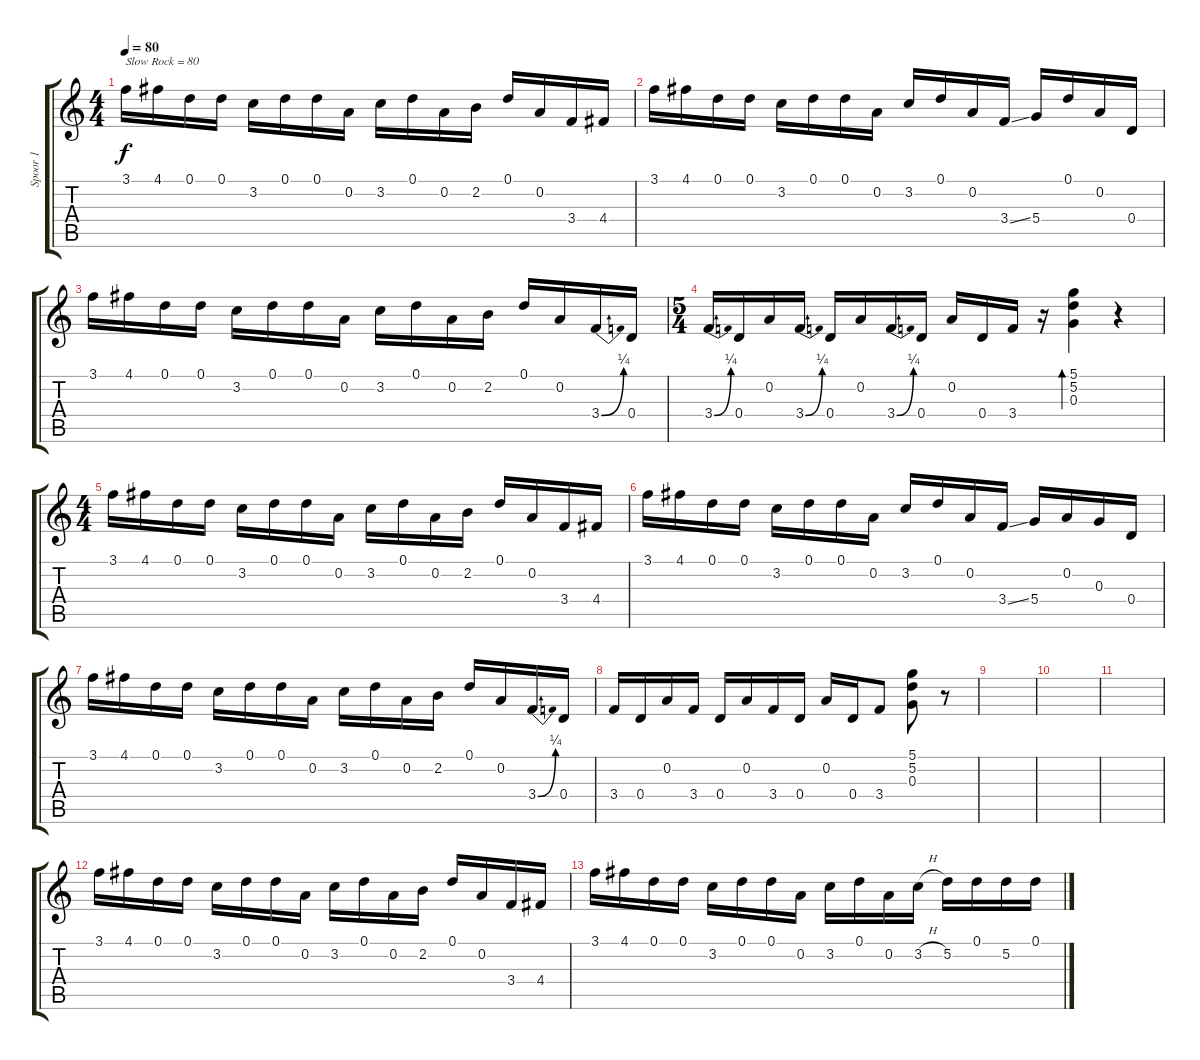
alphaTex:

\track ("Spoor 1" "Spoor 1") {instrument banjo}
\staff {score tabs}
\tuning (D4 A3 G3 D3 A2 D2) {hide}
\displaytranspose 12
\ts (4 4)
\tempo 80
\clef g2
\ks c
3.1.16{txt "Slow Rock = 80" dy f instrument banjo} 4.1.16 0.1.16 0.1.16 3.2.16 0.1.16 0.1.16 0.2.16 3.2.16 0.1.16 0.2.16 2.2.16 0.1.16 0.2.16 3.4.16 4.4.16 |
3.1.16 4.1.16 0.1.16 0.1.16 3.2.16 0.1.16 0.1.16 0.2.16 3.2.16 0.1.16 0.2.16 3.4{ss}.16 5.4.16 0.1.16 0.2.16 0.4.16 |
3.1.16 4.1.16 0.1.16 0.1.16 3.2.16 0.1.16 0.1.16 0.2.16 3.2.16 0.1.16 0.2.16 2.2.16 0.1.16 0.2.16 3.4{be (bend 0 0 60 1)}.16 0.4.16 |
\ts (5 4)
3.4{be (bend 0 0 60 1)}.16 0.4.16 0.2.16 3.4{be (bend 0 0 60 1)}.16 0.4.16 0.2.16 3.4{be (bend 0 0 60 1)}.16 0.4.16 0.2.16 0.4.16 3.4.16 r.16 (5.1 5.2 0.3).4{bd 240} r.4 |
\ts (4 4)
3.1.16 4.1.16 0.1.16 0.1.16 3.2.16 0.1.16 0.1.16 0.2.16 3.2.16 0.1.16 0.2.16 2.2.16 0.1.16 0.2.16 3.4.16 4.4.16 |
3.1.16 4.1.16 0.1.16 0.1.16 3.2.16 0.1.16 0.1.16 0.2.16 3.2.16 0.1.16 0.2.16 3.4{ss}.16 5.4.16 0.2.16 0.3.16 0.4.16 |
3.1.16 4.1.16 0.1.16 0.1.16 3.2.16 0.1.16 0.1.16 0.2.16 3.2.16 0.1.16 0.2.16 2.2.16 0.1.16 0.2.16 3.4{be (bend 0 0 60 1)}.16 0.4.16 |
3.4.16 0.4.16 0.2.16 3.4.16 0.4.16 0.2.16 3.4.16 0.4.16 0.2.16 0.4.16 3.4.8 (5.1 5.2 0.3).8 r.8 |
|
|
|
3.1.16 4.1.16 0.1.16 0.1.16 3.2.16 0.1.16 0.1.16 0.2.16 3.2.16 0.1.16 0.2.16 2.2.16 0.1.16 0.2.16 3.4.16 4.4.16 |
3.1.16 4.1.16 0.1.16 0.1.16 3.2.16 0.1.16 0.1.16 0.2.16 3.2.16 0.1.16 0.2.16 3.2{h}.16 5.2.16 0.1.16 5.2.16 0.1.16
